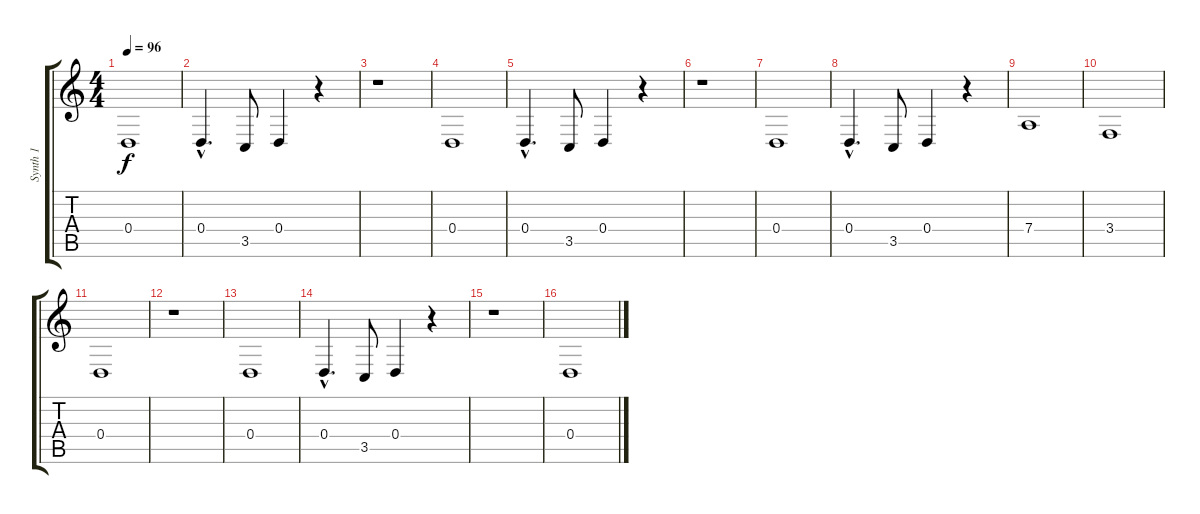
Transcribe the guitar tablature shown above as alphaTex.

\track ("Synth 1" "Synth 1") {instrument fx1rain}
\staff {score tabs}
\tuning (E4 B3 G3 D3 A2 E2) {hide}
\ts (4 4)
\tempo 96
\clef g2
\ks c
0.4.1{dy f} |
0.4{hac}.4{d} 3.5.8 0.4.4 r.4 |
r.1 |
0.4.1 |
0.4{hac}.4{d} 3.5.8 0.4.4 r.4 |
r.1 |
0.4.1 |
0.4{hac}.4{d} 3.5.8 0.4.4 r.4 |
7.4.1 |
3.4.1 |
0.4.1 |
r.1 |
0.4.1 |
0.4{hac}.4{d} 3.5.8 0.4.4 r.4 |
r.1 |
0.4.1
